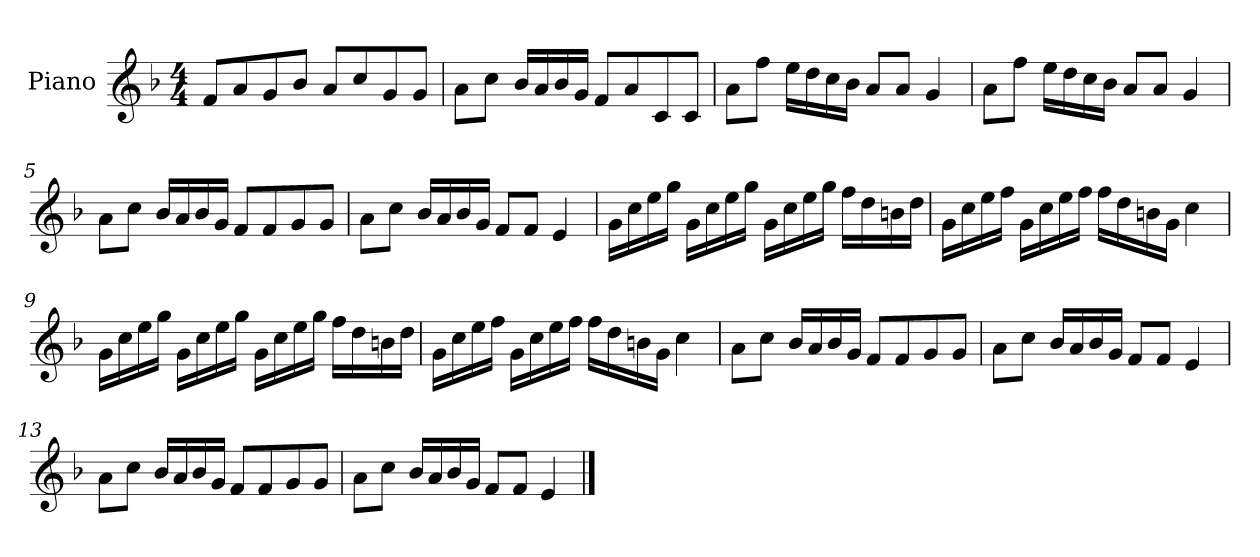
**kern
*part1
*staff1
*I"Piano
*I'P-no
*clefG2
*k[b-]
*M4/4
*MM90
=1
8f/L
8a/
8g/
8b-/J
8a/L
8cc/
8g/
8g/J
=2
8a\L
8cc\J
16b-/LL
16a/
16b-/
16g/JJ
8f/L
8a/
8c/
8c/J
=3
8a\L
8ff\J
16ee\LL
16dd\
16cc\
16b-\JJ
8a/L
8a/J
4g/
=4
8a\L
8ff\J
16ee\LL
16dd\
16cc\
16b-\JJ
8a/L
8a/J
4g/
!!LO:LB:g=z
=5
8a\L
8cc\J
16b-/LL
16a/
16b-/
16g/JJ
8f/L
8f/
8g/
8g/J
=6
8a\L
8cc\J
16b-/LL
16a/
16b-/
16g/JJ
8f/L
8f/J
4e/
=7
16g\LL
16cc\
16ee\
16gg\JJ
16g\LL
16cc\
16ee\
16gg\JJ
16g\LL
16cc\
16ee\
16gg\JJ
16ff\LL
16dd\
16bn\
16dd\JJ
!!LO:LB:g=z
=8
16g\LL
16cc\
16ee\
16ff\JJ
16g\LL
16cc\
16ee\
16ff\JJ
16ff\LL
16dd\
16bn\
16g\JJ
4cc\
=9
16g\LL
16cc\
16ee\
16gg\JJ
16g\LL
16cc\
16ee\
16gg\JJ
16g\LL
16cc\
16ee\
16gg\JJ
16ff\LL
16dd\
16bn\
16dd\JJ
=10
16g\LL
16cc\
16ee\
16ff\JJ
16g\LL
16cc\
16ee\
16ff\JJ
16ff\LL
16dd\
16bn\
16g\JJ
4cc\
!!LO:LB:g=z
=11
8a\L
8cc\J
16b-/LL
16a/
16b-/
16g/JJ
8f/L
8f/
8g/
8g/J
=12
8a\L
8cc\J
16b-/LL
16a/
16b-/
16g/JJ
8f/L
8f/J
4e/
=13
8a\L
8cc\J
16b-/LL
16a/
16b-/
16g/JJ
8f/L
8f/
8g/
8g/J
=14
8a\L
8cc\J
16b-/LL
16a/
16b-/
16g/JJ
8f/L
8f/J
4e/
==
*-
